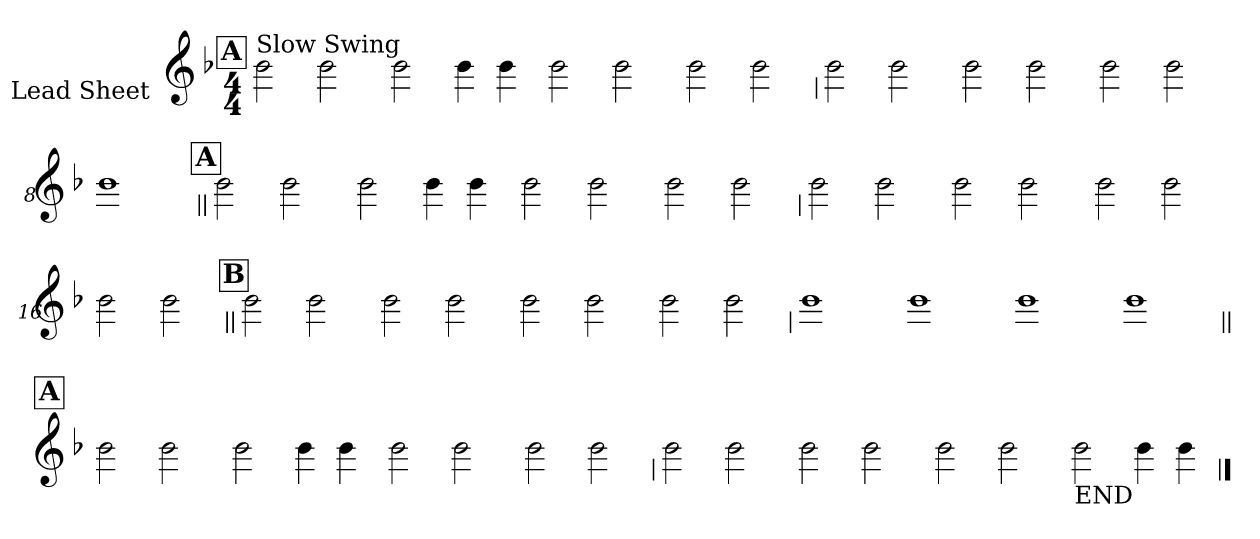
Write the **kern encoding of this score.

**kern
*part1
*staff1
*I"Lead Sheet
*stria0
*clefG2
*k[b-]
*d:
*M4/4
!!LO:REH:place=s1:a:t=A
=1||
!LO:TX:a:t=Slow Swing
2b-
2b-
=2-
2b-
4b-
4b-
=3-
2b-
2b-
=4-
2b-
2b-
!!LO:LB:g=z
=5
2b-
2b-
=6-
2b-
2b-
=7-
2b-
2b-
=8-
1b-
!!LO:LB:g=z
!!LO:REH:place=s1:a:t=A
=9||
2b-
2b-
=10-
2b-
4b-
4b-
=11-
2b-
2b-
=12-
2b-
2b-
!!LO:LB:g=z
=13
2b-
2b-
=14-
2b-
2b-
=15-
2b-
2b-
=16-
2b-
2b-
!!LO:LB:g=z
!!LO:REH:place=s1:a:t=B
=17||
2b-
2b-
=18-
2b-
2b-
=19-
2b-
2b-
=20-
2b-
2b-
!!LO:LB:g=z
=21
1b-
=22-
1b-
=23-
1b-
=24-
1b-
!!LO:LB:g=z
!!LO:REH:place=s1:a:t=A
=25||
2b-
2b-
=26-
2b-
4b-
4b-
=27-
2b-
2b-
=28-
2b-
2b-
!!LO:LB:g=z
=29
2b-
2b-
=30-
2b-
2b-
=31-
2b-
2b-
=32-
!LO:TX:b:t=END
2b-
4b-
4b-
==
*-
